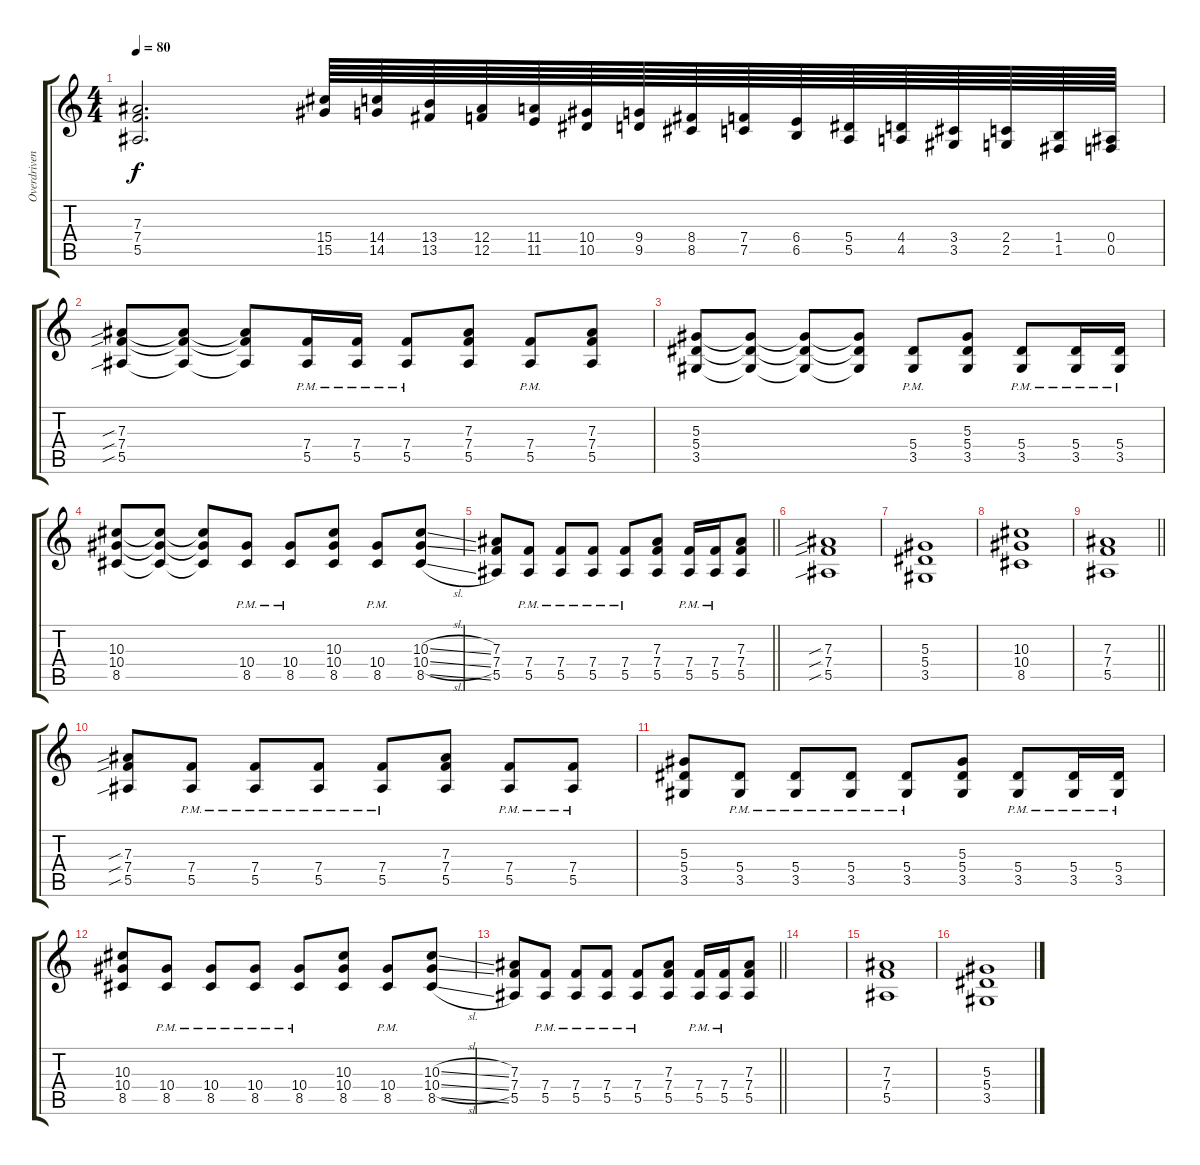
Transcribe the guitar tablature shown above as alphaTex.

\track ("Overdriven Guitar 2" "Overdriven") {instrument overdrivenguitar}
\staff {score tabs}
\tuning (C4 G3 Eb3 Bb2 F2 C2) {hide}
\ts (4 4)
\tempo 80
\clef g2
\ks c
(7.3 7.4 5.5).2{d dy f} (15.4 15.5).64 (14.4 14.5).64 (13.4 13.5).64 (12.4 12.5).64 (11.4 11.5).64 (10.4 10.5).64 (9.4 9.5).64 (8.4 8.5).64 (7.4 7.5).64 (6.4 6.5).64 (5.4 5.5).64 (4.4 4.5).64 (3.4 3.5).64 (2.4 2.5).64 (1.4 1.5).64 (0.4 0.5).64 |
(7.3{sib} 7.4{sib} 5.5{sib}).8 (7.3{t} 7.4{t} 5.5{t}).8 (7.3{t} 7.4{t} 5.5{t}).8 (7.4{pm} 5.5{pm}).16 (7.4{pm} 5.5{pm}).16 (7.4{pm} 5.5{pm}).8 (7.3 7.4 5.5).8 (7.4{pm} 5.5{pm}).8 (7.3 7.4 5.5).8 |
(5.3 5.4 3.5).8 (5.3{t} 5.4{t} 3.5{t}).8 (5.3{t} 5.4{t} 3.5{t}).8 (5.3{t} 5.4{t} 3.5{t}).8 (5.4{pm} 3.5{pm}).8 (5.3 5.4 3.5).8 (5.4{pm} 3.5{pm}).8 (5.4{pm} 3.5{pm}).16 (5.4{pm} 3.5{pm}).16 |
(10.3 10.4 8.5).8 (10.3{t} 10.4{t} 8.5{t}).8 (10.3{t} 10.4{t} 8.5{t}).8 (10.4{pm} 8.5{pm}).8 (10.4{pm} 8.5{pm}).8 (10.3 10.4 8.5).8 (10.4{pm} 8.5{pm}).8 (10.3{sl} 10.4{sl} 8.5{sl}).8 |
\barLineRight lightlight
(7.3 7.4 5.5).8 (7.4{pm} 5.5{pm}).8 (7.4{pm} 5.5{pm}).8 (7.4{pm} 5.5{pm}).8 (7.4{pm} 5.5{pm}).8 (7.3 7.4 5.5).8 (7.4{pm} 5.5{pm}).16 (7.4{pm} 5.5{pm}).16 (7.3 7.4 5.5).8 |
(7.3{sib} 7.4{sib} 5.5{sib}).1 |
(5.3 5.4 3.5).1 |
(10.3 10.4 8.5).1 |
\barLineRight lightlight
(7.3 7.4 5.5).1 |
(7.3{sib} 7.4{sib} 5.5{sib}).8 (7.4{pm} 5.5{pm}).8 (7.4{pm} 5.5{pm}).8 (7.4{pm} 5.5{pm}).8 (7.4{pm} 5.5{pm}).8 (7.3 7.4 5.5).8 (7.4{pm} 5.5{pm}).8 (7.4{pm} 5.5{pm}).8 |
(5.3 5.4 3.5).8 (5.4{pm} 3.5{pm}).8 (5.4{pm} 3.5{pm}).8 (5.4{pm} 3.5{pm}).8 (5.4{pm} 3.5{pm}).8 (5.3 5.4 3.5).8 (5.4{pm} 3.5{pm}).8 (5.4{pm} 3.5{pm}).16 (5.4{pm} 3.5{pm}).16 |
(10.3 10.4 8.5).8 (10.4{pm} 8.5{pm}).8 (10.4{pm} 8.5{pm}).8 (10.4{pm} 8.5{pm}).8 (10.4{pm} 8.5{pm}).8 (10.3 10.4 8.5).8 (10.4{pm} 8.5{pm}).8 (10.3{sl} 10.4{sl} 8.5{sl}).8 |
\barLineRight lightlight
(7.3 7.4 5.5).8 (7.4{pm} 5.5{pm}).8 (7.4{pm} 5.5{pm}).8 (7.4{pm} 5.5{pm}).8 (7.4{pm} 5.5{pm}).8 (7.3 7.4 5.5).8 (7.4{pm} 5.5{pm}).16 (7.4{pm} 5.5{pm}).16 (7.3 7.4 5.5).8 |
|
(7.3 7.4 5.5).1 |
(5.3 5.4 3.5).1
